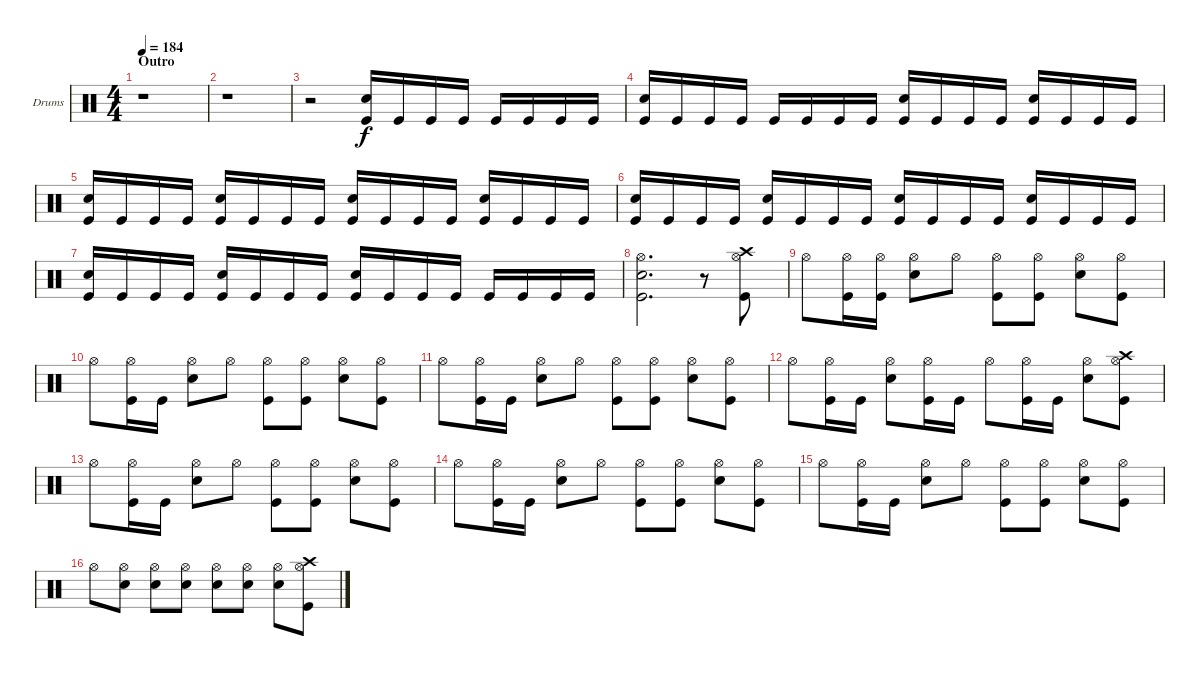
\bracketExtendMode groupsimilarinstruments
\firstSystemTrackNameOrientation horizontal
\otherSystemsTrackNameOrientation horizontal
\track ("Drumkit" "Drums") {instrument percussion}
\staff {score}
\articulation defaults
\ts (4 4)
\section ("" "Outro")
\tempo 184
\clef neutral
\ks c
r.1{dy f} |
r.1 |
r.2 ("Kick (hit)" "Snare (hit) 2").16 "Kick (hit)".16 "Kick (hit)".16 "Kick (hit)".16 "Kick (hit)".16 "Kick (hit)".16 "Kick (hit)".16 "Kick (hit)".16 |
("Kick (hit)" "Snare (hit) 2").16 "Kick (hit)".16 "Kick (hit)".16 "Kick (hit)".16 "Kick (hit)".16 "Kick (hit)".16 "Kick (hit)".16 "Kick (hit)".16 ("Kick (hit)" "Snare (hit) 2").16 "Kick (hit)".16 "Kick (hit)".16 "Kick (hit)".16 ("Kick (hit)" "Snare (hit) 2").16 "Kick (hit)".16 "Kick (hit)".16 "Kick (hit)".16 |
("Kick (hit)" "Snare (hit) 2").16 "Kick (hit)".16 "Kick (hit)".16 "Kick (hit)".16 ("Kick (hit)" "Snare (hit) 2").16 "Kick (hit)".16 "Kick (hit)".16 "Kick (hit)".16 ("Kick (hit)" "Snare (hit) 2").16 "Kick (hit)".16 "Kick (hit)".16 "Kick (hit)".16 ("Kick (hit)" "Snare (hit) 2").16 "Kick (hit)".16 "Kick (hit)".16 "Kick (hit)".16 |
("Kick (hit)" "Snare (hit) 2").16 "Kick (hit)".16 "Kick (hit)".16 "Kick (hit)".16 ("Kick (hit)" "Snare (hit) 2").16 "Kick (hit)".16 "Kick (hit)".16 "Kick (hit)".16 ("Kick (hit)" "Snare (hit) 2").16 "Kick (hit)".16 "Kick (hit)".16 "Kick (hit)".16 ("Kick (hit)" "Snare (hit) 2").16 "Kick (hit)".16 "Kick (hit)".16 "Kick (hit)".16 |
("Kick (hit)" "Snare (hit) 2").16 "Kick (hit)".16 "Kick (hit)".16 "Kick (hit)".16 ("Kick (hit)" "Snare (hit) 2").16 "Kick (hit)".16 "Kick (hit)".16 "Kick (hit)".16 ("Kick (hit)" "Snare (hit) 2").16 "Kick (hit)".16 "Kick (hit)".16 "Kick (hit)".16 "Kick (hit)".16 "Kick (hit)".16 "Kick (hit)".16 "Kick (hit)".16 |
("Hi-Hat (open)" "Kick (hit)" "Snare (hit) 2").2{d} r.8 ("Crash high (hit)" "Hi-Hat (open)" "Kick (hit)").8 |
"Hi-Hat (open)".8 ("Hi-Hat (open)" "Kick (hit)").16 ("Hi-Hat (open)" "Kick (hit)").16 ("Hi-Hat (open)" "Snare (hit) 2").8 "Hi-Hat (open)".8 ("Hi-Hat (open)" "Kick (hit)").8 ("Hi-Hat (open)" "Kick (hit)").8 ("Hi-Hat (open)" "Snare (hit) 2").8 ("Hi-Hat (open)" "Kick (hit)").8 |
"Hi-Hat (open)".8 ("Hi-Hat (open)" "Kick (hit)").16 "Kick (hit)".16 ("Hi-Hat (open)" "Snare (hit) 2").8 "Hi-Hat (open)".8 ("Hi-Hat (open)" "Kick (hit)").8 ("Hi-Hat (open)" "Kick (hit)").8 ("Hi-Hat (open)" "Snare (hit) 2").8 ("Hi-Hat (open)" "Kick (hit)").8 |
"Hi-Hat (open)".8 ("Hi-Hat (open)" "Kick (hit)").16 "Kick (hit)".16 ("Hi-Hat (open)" "Snare (hit) 2").8 "Hi-Hat (open)".8 ("Hi-Hat (open)" "Kick (hit)").8 ("Hi-Hat (open)" "Kick (hit)").8 ("Hi-Hat (open)" "Snare (hit) 2").8 ("Hi-Hat (open)" "Kick (hit)").8 |
"Hi-Hat (open)".8 ("Hi-Hat (open)" "Kick (hit)").16 "Kick (hit)".16 ("Hi-Hat (open)" "Snare (hit) 2").8 ("Hi-Hat (open)" "Kick (hit)").16 "Kick (hit)".16 "Hi-Hat (open)".8 ("Hi-Hat (open)" "Kick (hit)").16 "Kick (hit)".16 ("Hi-Hat (open)" "Snare (hit) 2").8 ("Crash high (hit)" "Hi-Hat (open)" "Kick (hit)").8 |
"Hi-Hat (open)".8 ("Hi-Hat (open)" "Kick (hit)").16 "Kick (hit)".16 ("Hi-Hat (open)" "Snare (hit) 2").8 "Hi-Hat (open)".8 ("Hi-Hat (open)" "Kick (hit)").8 ("Hi-Hat (open)" "Kick (hit)").8 ("Hi-Hat (open)" "Snare (hit) 2").8 ("Hi-Hat (open)" "Kick (hit)").8 |
"Hi-Hat (open)".8 ("Hi-Hat (open)" "Kick (hit)").16 "Kick (hit)".16 ("Hi-Hat (open)" "Snare (hit) 2").8 "Hi-Hat (open)".8 ("Hi-Hat (open)" "Kick (hit)").8 ("Hi-Hat (open)" "Kick (hit)").8 ("Hi-Hat (open)" "Snare (hit) 2").8 ("Hi-Hat (open)" "Kick (hit)").8 |
"Hi-Hat (open)".8 ("Hi-Hat (open)" "Kick (hit)").16 "Kick (hit)".16 ("Hi-Hat (open)" "Snare (hit) 2").8 "Hi-Hat (open)".8 ("Hi-Hat (open)" "Kick (hit)").8 ("Hi-Hat (open)" "Kick (hit)").8 ("Hi-Hat (open)" "Snare (hit) 2").8 ("Hi-Hat (open)" "Kick (hit)").8 |
"Hi-Hat (open)".8 ("Hi-Hat (open)" "Snare (hit) 2").8 ("Hi-Hat (open)" "Snare (hit) 2").8 ("Hi-Hat (open)" "Snare (hit) 2").8 ("Hi-Hat (open)" "Snare (hit) 2").8 ("Hi-Hat (open)" "Snare (hit) 2").8 ("Hi-Hat (open)" "Snare (hit) 2").8 ("Crash high (hit)" "Hi-Hat (open)" "Kick (hit)").8
